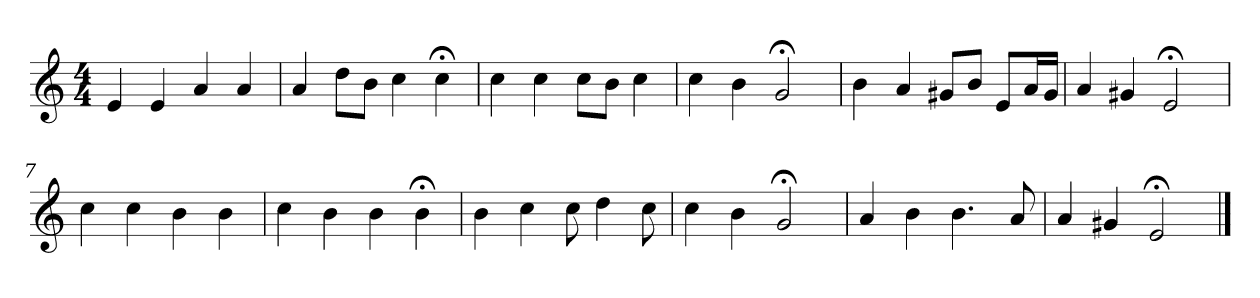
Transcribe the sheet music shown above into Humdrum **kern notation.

**kern
*part1
*staff1
*clefG2
*k[]
*C:
*M4/4
=1
4e
4e
4a
4a
=2
4a
8dd\L
8b\J
4cc
4cc;<
=3
4cc
4cc
8cc\L
8b\J
4cc
=4
4cc
4b
2g;<
=5
4b
4a
8g#X/L
8b/J
8e/L
16a/L
16g#/JJ
=6
4a
4g#X
2e;<
=7
4cc
4cc
4b
4b
=8
4cc
4b
4b
4b;<
=9
4b
4cc
8cc
4dd
8cc
=10
4cc
4b
2g;<
=11
4a
4b
4.b
8a
=12
4a
4g#X
2e;<
==
*-
